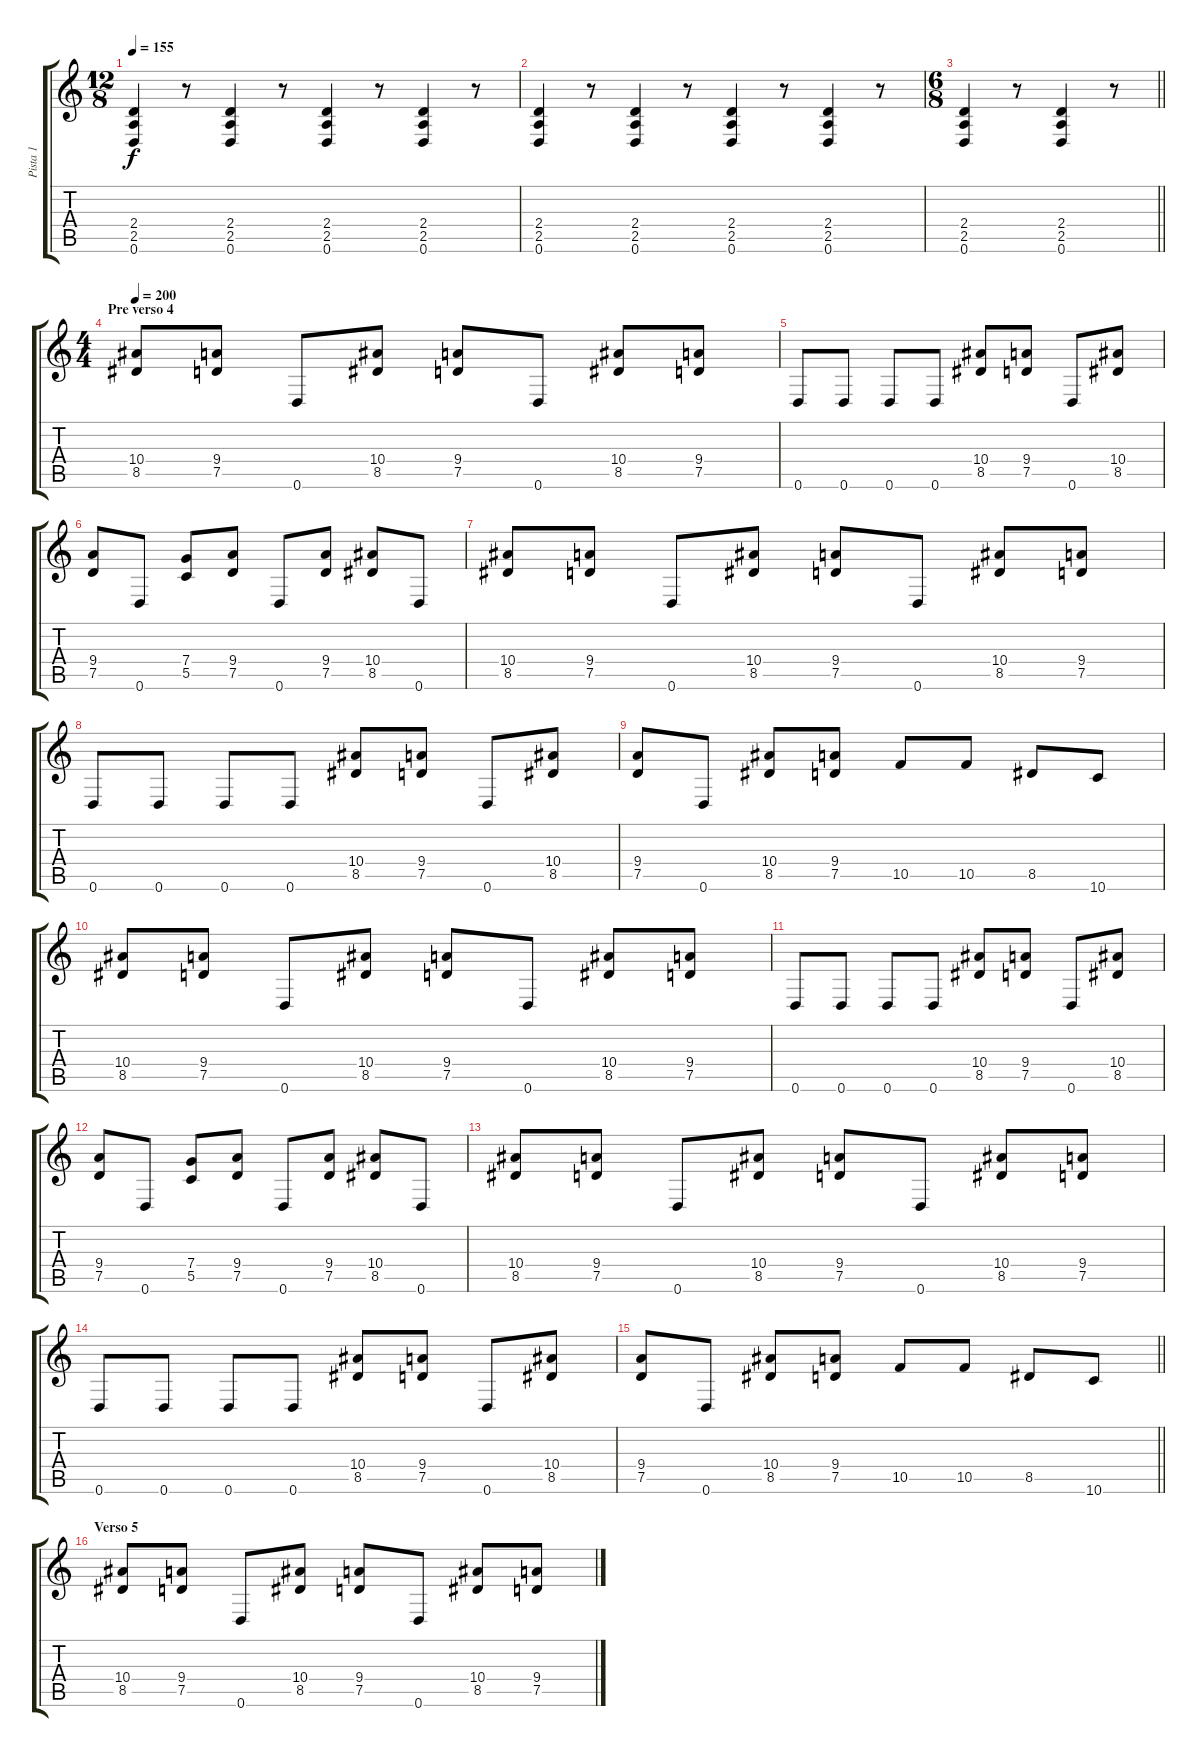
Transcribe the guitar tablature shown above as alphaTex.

\track ("Pista 1" "Pista 1") {instrument distortionguitar}
\staff {score tabs}
\tuning (D4 A3 F3 C3 G2 D2) {hide}
\ts (12 8)
\tempo 155
\clef g2
\ks c
(2.4 2.5 0.6).4{dy f} r.8 (2.4 2.5 0.6).4 r.8 (2.4 2.5 0.6).4 r.8 (2.4 2.5 0.6).4 r.8 |
(2.4 2.5 0.6).4 r.8 (2.4 2.5 0.6).4 r.8 (2.4 2.5 0.6).4 r.8 (2.4 2.5 0.6).4 r.8 |
\ts (6 8)
\barLineRight lightlight
(2.4 2.5 0.6).4 r.8 (2.4 2.5 0.6).4 r.8 |
\ts (4 4)
\section ("" "Pre verso 4")
\tempo 200
(10.4 8.5).8 (9.4 7.5).8 0.6.8 (10.4 8.5).8 (9.4 7.5).8 0.6.8 (10.4 8.5).8 (9.4 7.5).8 |
0.6.8 0.6.8 0.6.8 0.6.8 (10.4 8.5).8 (9.4 7.5).8 0.6.8 (10.4 8.5).8 |
(9.4 7.5).8 0.6.8 (7.4 5.5).8 (9.4 7.5).8 0.6.8 (9.4 7.5).8 (10.4 8.5).8 0.6.8 |
(10.4 8.5).8 (9.4 7.5).8 0.6.8 (10.4 8.5).8 (9.4 7.5).8 0.6.8 (10.4 8.5).8 (9.4 7.5).8 |
0.6.8 0.6.8 0.6.8 0.6.8 (10.4 8.5).8 (9.4 7.5).8 0.6.8 (10.4 8.5).8 |
(9.4 7.5).8 0.6.8 (10.4 8.5).8 (9.4 7.5).8 10.5.8 10.5.8 8.5.8 10.6.8 |
(10.4 8.5).8 (9.4 7.5).8 0.6.8 (10.4 8.5).8 (9.4 7.5).8 0.6.8 (10.4 8.5).8 (9.4 7.5).8 |
0.6.8 0.6.8 0.6.8 0.6.8 (10.4 8.5).8 (9.4 7.5).8 0.6.8 (10.4 8.5).8 |
(9.4 7.5).8 0.6.8 (7.4 5.5).8 (9.4 7.5).8 0.6.8 (9.4 7.5).8 (10.4 8.5).8 0.6.8 |
(10.4 8.5).8 (9.4 7.5).8 0.6.8 (10.4 8.5).8 (9.4 7.5).8 0.6.8 (10.4 8.5).8 (9.4 7.5).8 |
0.6.8 0.6.8 0.6.8 0.6.8 (10.4 8.5).8 (9.4 7.5).8 0.6.8 (10.4 8.5).8 |
\barLineRight lightlight
(9.4 7.5).8 0.6.8 (10.4 8.5).8 (9.4 7.5).8 10.5.8 10.5.8 8.5.8 10.6.8 |
\section ("" "Verso 5")
(10.4 8.5).8 (9.4 7.5).8 0.6.8 (10.4 8.5).8 (9.4 7.5).8 0.6.8 (10.4 8.5).8 (9.4 7.5).8
